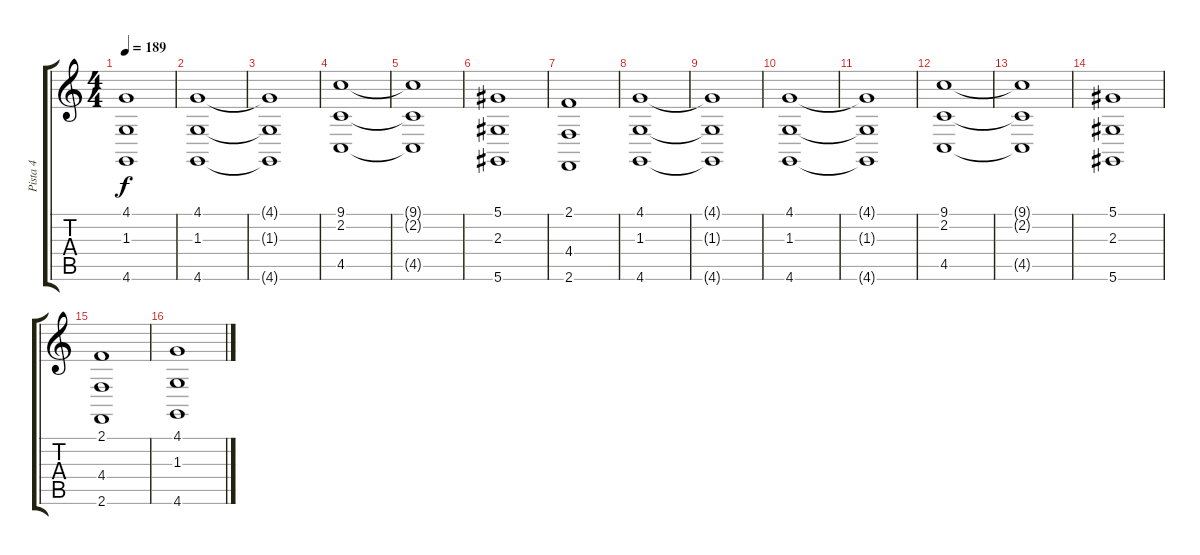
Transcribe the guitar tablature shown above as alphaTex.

\track ("Pista 4" "Pista 4") {instrument stringensemble1}
\staff {score tabs}
\tuning (Eb4 Bb3 Gb3 Db3 Ab2 Eb2) {hide}
\ts (4 4)
\tempo 189
\clef g2
\ks c
(4.1{t} 1.3{t} 4.6{t}).1{dy f} |
(4.1 1.3 4.6).1 |
(4.1{t} 1.3{t} 4.6{t}).1 |
(9.1 2.2 4.5).1 |
(9.1{t} 2.2{t} 4.5{t}).1 |
(5.1 2.3 5.6).1 |
(2.1 4.4 2.6).1 |
(4.1 1.3 4.6).1 |
(4.1{t} 1.3{t} 4.6{t}).1 |
(4.1 1.3 4.6).1 |
(4.1{t} 1.3{t} 4.6{t}).1 |
(9.1 2.2 4.5).1 |
(9.1{t} 2.2{t} 4.5{t}).1 |
(5.1 2.3 5.6).1 |
(2.1 4.4 2.6).1 |
(4.1 1.3 4.6).1
